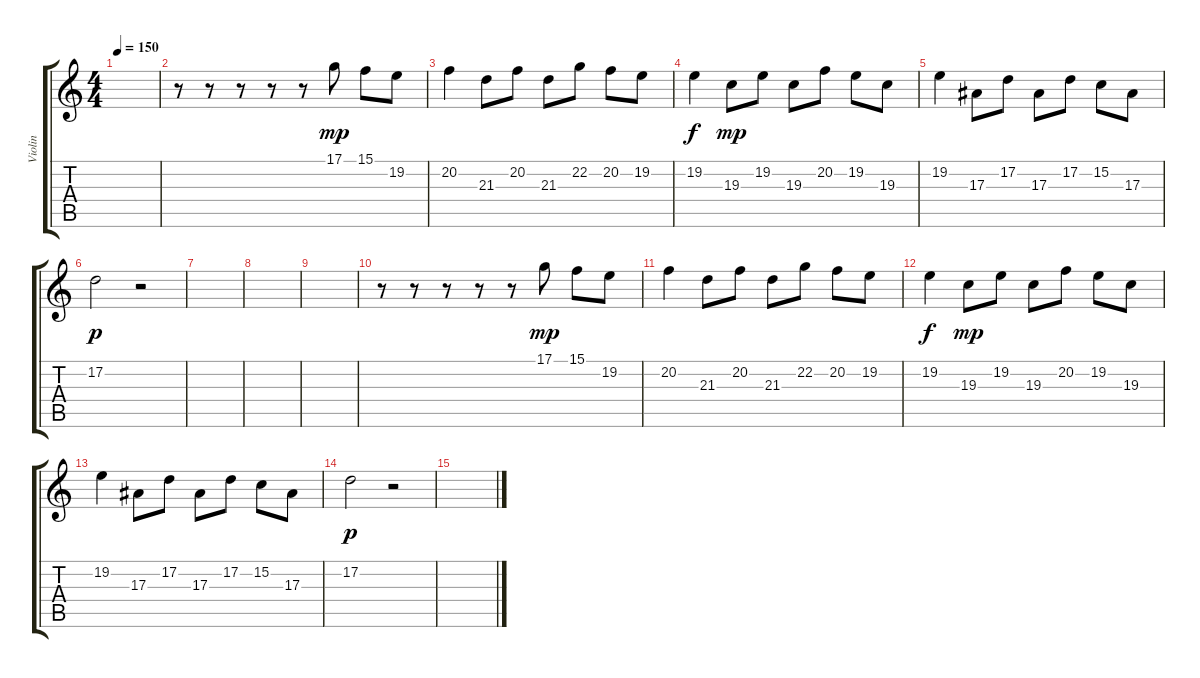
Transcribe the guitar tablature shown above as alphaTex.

\track ("Violin" "Violin") {instrument violin}
\staff {score tabs}
\tuning (D4 A3 F3 C3 G2 D2) {hide}
\ts (4 4)
\tempo 150
\clef g2
\ks c
|
r.8 r.8 r.8 r.8 r.8 17.1.8{dy mp volume 11} 15.1.8 19.2.8 |
20.2.4 21.3.8 20.2.8 21.3.8 22.2.8 20.2.8 19.2.8 |
19.2.4{dy f} 19.3.8{dy mp} 19.2.8 19.3.8 20.2.8 19.2.8 19.3.8 |
19.2.4 17.3.8 17.2.8 17.3.8 17.2.8 15.2.8 17.3.8 |
17.2.2{dy p} r.2 |
|
|
|
r.8 r.8 r.8 r.8 r.8 17.1.8{dy mp volume 11} 15.1.8 19.2.8 |
20.2.4 21.3.8 20.2.8 21.3.8 22.2.8 20.2.8 19.2.8 |
19.2.4{dy f} 19.3.8{dy mp} 19.2.8 19.3.8 20.2.8 19.2.8 19.3.8 |
19.2.4 17.3.8 17.2.8 17.3.8 17.2.8 15.2.8 17.3.8 |
17.2.2{dy p} r.2 |
\ks aminor
